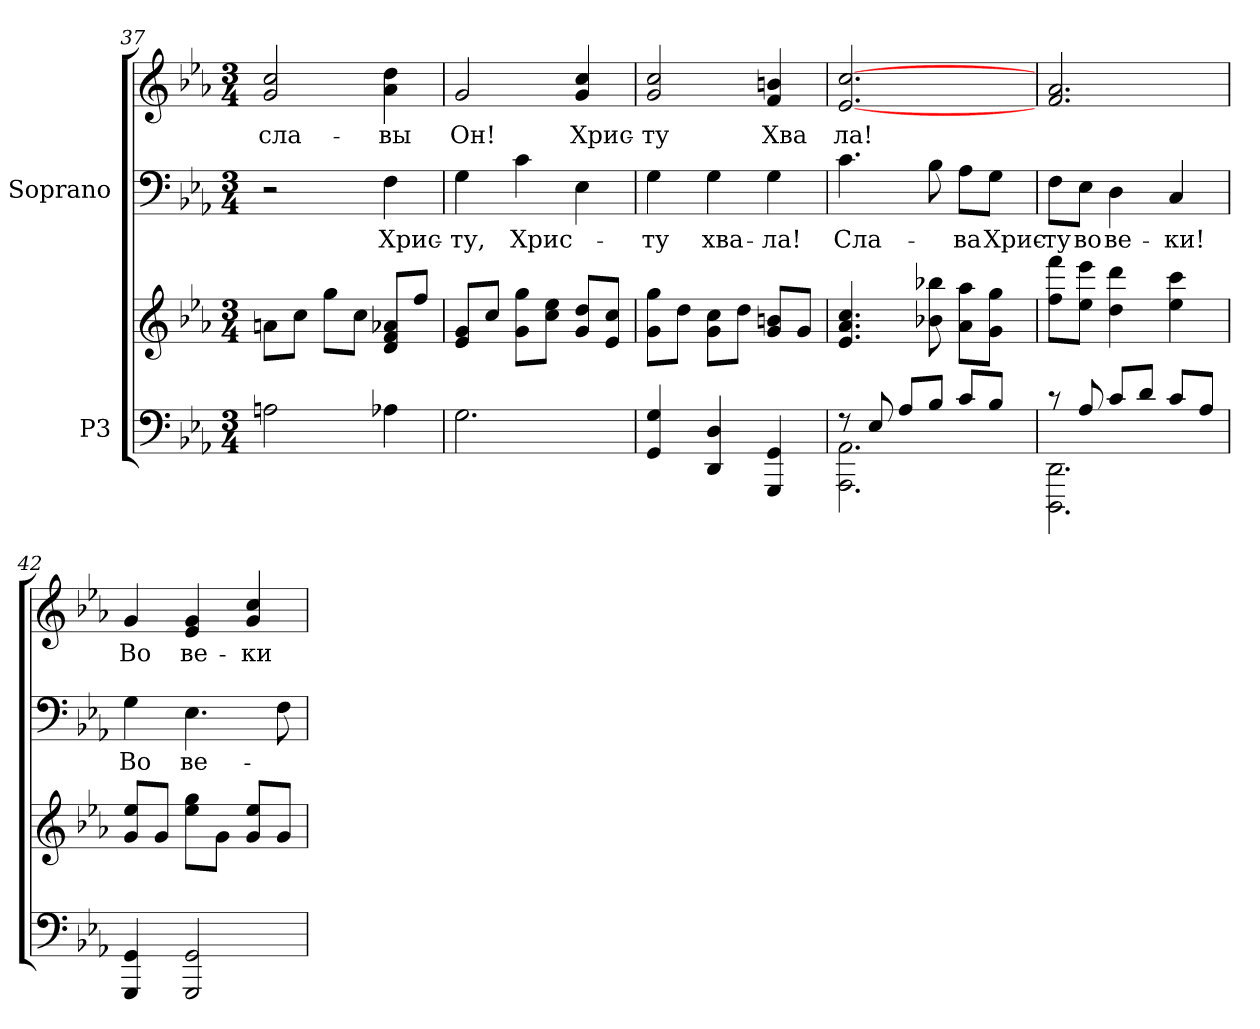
**kern	**kern	**kern	**text	**kern	**text
*part2	*part2	*part1	*part1	*part1	*part1
*staff4	*staff3	*staff2	*staff2	*staff1	*staff1
*I"P3	*	*I"Soprano	*	*	*
*clefF4	*clefG2	*clefF4	*	*clefG2	*
*k[b-e-a-]	*k[b-e-a-]	*k[b-e-a-]	*	*k[b-e-a-]	*
*c:	*c:	*c:	*	*c:	*
*M3/4	*M3/4	*M3/4	*	*M3/4	*
=37	=37	=37	=37	=37	=37
!	!	!	!	!	!LO:LY:b:color=#000000
2Ani\	8ani\L	2r	.	2gi/ 2cci	сла-
.	8cci\J	.	.	.	.
.	8ggi\L	.	.	.	.
.	8cci\J	.	.	.	.
!	!	!	!LO:LY:a:color=#000000	!	!
!	!	!	!	!	!LO:LY:b:color=#000000
4A-Xi\	8di/ 8fi 8a-XiL	4Fi\	Хрис-	4a-i\ 4ddi	-вы
.	8ffi/J	.	.	.	.
!!LO:PB:g=z
=38	=38	=38	=38	=38	=38
!	!	!	!LO:LY:a:color=#000000	!	!
!	!	!	!	!	!LO:LY:b:color=#000000
2.Gi\	8e-i/ 8giL	4Gi\	-ту,	2gi/	Он!
.	8cci/J	.	.	.	.
!	!	!	!LO:LY:a:color=#000000	!	!
.	8gi\ 8ggiL	4ci\	Хрис-	.	.
.	8cci\ 8ee-iJ	.	.	.	.
!	!	!	!	!	!LO:LY:b:color=#000000
.	8gi/ 8ddiL	4E-i\	.	4gi/ 4cci	Хрис-
.	8e-i/ 8cciJ	.	.	.	.
=39	=39	=39	=39	=39	=39
!	!	!	!LO:LY:a:color=#000000	!	!
!	!	!	!	!	!LO:LY:b:color=#000000
4GGi/ 4Gi	8gi\ 8ggiL	4Gi\	-ту	2gi/ 2cci	-ту
.	8ddi\J	.	.	.	.
!	!	!	!LO:LY:a:color=#000000	!	!
4DDi/ 4Di	8gi\ 8cciL	4Gi\	хва-	.	.
.	8ddi\J	.	.	.	.
!	!	!	!LO:LY:a:color=#000000	!	!
!	!	!	!	!	!LO:LY:b:color=#000000
4GGGi/ 4GGi	8gi/ 8bniL	4Gi\	-ла!	4fi/ 4bni	Хва
.	8gi/J	.	.	.	.
=40	=40	=40	=40	=40	=40
*^	*	*	*	*	*
!	!	!	!	!LO:LY:a:color=#000000	!	!
!	!	!	!	!	!	!LO:LY:b:color=#000000
8r	2.AAA-i\ 2.AA-i	4.e-i/ 4.a-i 4.cci	4.ci\	Сла-	[<2.e-i/ [>2.cci	ла!
8E-i/	.	.	.	.	.	.
8A-i/L	.	.	.	.	.	.
8B-i/J	.	8b-Xi\ 8bb-Xi	8B-i\	.	.	.
!	!	!	!	!LO:LY:a:color=#000000	!	!
8ci/L	.	8a-i\ 8aa-iL	8A-i\L	-ва	.	.
!	!	!	!	!LO:LY:a:color=#000000	!	!
8B-i/J	.	8gi\ 8ggiJ	8Gi\J	Хрис-	.	.
=41	=41	=41	=41	=41	=41	=41
!	!	!	!	!LO:LY:a:color=#000000	!	!
8r	2.DDDi\ 2.DDi	8ffi\ 8fffiL	8Fi\L	-ту	2.fi/ 2.a-i	.
!	!	!	!	!LO:LY:a:color=#000000	!	!
8A-i/	.	8ee-i\ 8eee-iJ	8E-i\J	во	.	.
!	!	!	!	!LO:LY:a:color=#000000	!	!
8ci/L	.	4ddi\ 4dddi	4Di\	ве-	.	.
8di/J	.	.	.	.	.	.
!	!	!	!	!LO:LY:a:color=#000000	!	!
8ci/L	.	4ee-i\ 4ccci	4Ci/	-ки!	.	.
8A-i/J	.	.	.	.	.	.
*v	*v	*	*	*	*	*
!!LO:LB:g=z
=42	=42	=42	=42	=42	=42
!	!	!	!LO:LY:a:color=#000000	!	!
!	!	!	!	!	!LO:LY:b:color=#000000
4GGGi/ 4GGi	8gi/ 8ee-iL	4Gi\	Во	4gi/	Во
.	8gi/J	.	.	.	.
!	!	!	!LO:LY:a:color=#000000	!	!
!	!	!	!	!	!LO:LY:b:color=#000000
2GGGi/ 2GGi	8ee-i\ 8ggiL	4.E-i\	ве-	4e-i/ 4gi	ве-
.	8gi\J	.	.	.	.
!	!	!	!	!	!LO:LY:b:color=#000000
.	8gi/ 8ee-iL	.	.	4gi/ 4cci	-ки
.	8gi/J	8Fi\	.	.	.
=	=	=	=	=	=
*-	*-	*-	*-	*-	*-
